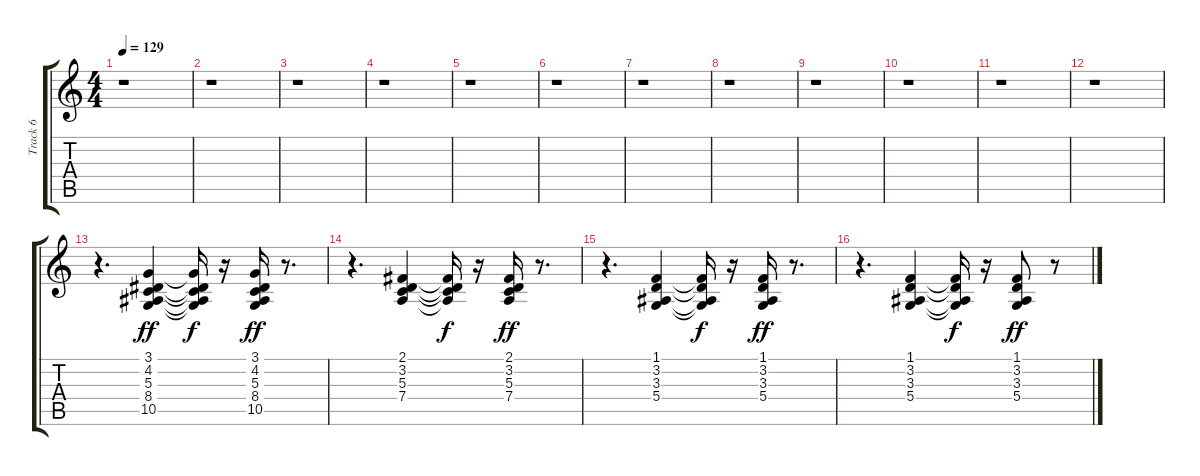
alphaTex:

\track ("Track 6" "Track 6") {instrument synthbrass1}
\staff {score tabs}
\tuning (E4 B3 G3 D3 A2 E2) {hide}
\ts (4 4)
\tempo 129
\clef g2
\ks c
r.1{dy ff} |
r.1 |
r.1 |
r.1 |
r.1 |
r.1 |
r.1 |
r.1 |
r.1 |
r.1 |
r.1 |
r.1 |
r.4{d} (3.1 4.2 5.3 8.4 10.5).4 (3.1{t} 4.2{t} 5.3{t} 8.4{t} 10.5{t}).16{dy f} r.16 (3.1 4.2 5.3 8.4 10.5).16{dy ff} r.8{d} |
r.4{d} (2.1 3.2 5.3 7.4).4 (2.1{t} 3.2{t} 5.3{t} 7.4{t}).16{dy f} r.16 (2.1 3.2 5.3 7.4).16{dy ff} r.8{d} |
r.4{d} (1.1 3.2 3.3 5.4).4 (1.1{t} 3.2{t} 3.3{t} 5.4{t}).16{dy f} r.16 (1.1 3.2 3.3 5.4).16{dy ff} r.8{d} |
r.4{d} (1.1 3.2 3.3 5.4).4 (1.1{t} 3.2{t} 3.3{t} 5.4{t}).16{dy f} r.16 (1.1 3.2 3.3 5.4).8{dy ff} r.8
